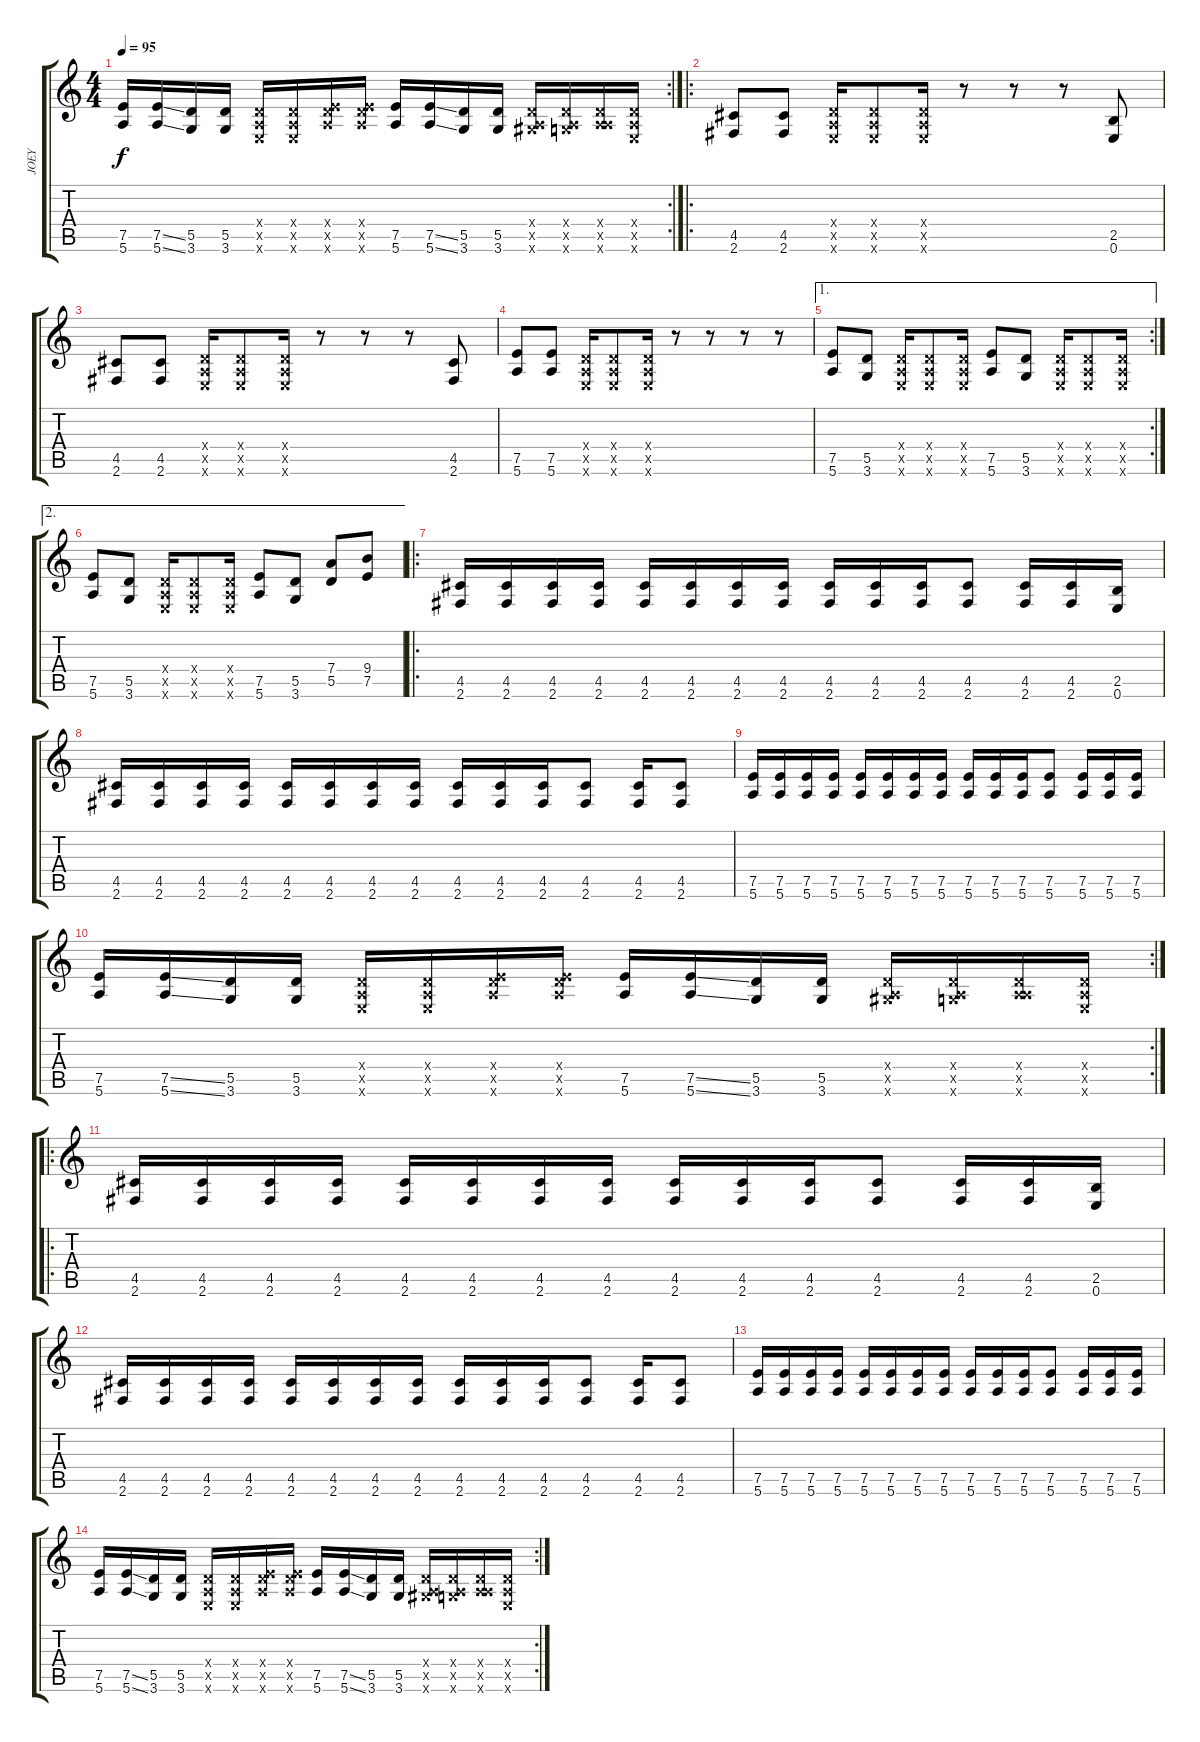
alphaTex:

\track ("JOEY" "JOEY") {instrument distortionguitar}
\staff {score tabs}
\tuning (E4 B3 G3 D3 A2 E2) {hide}
\rc 2
\ts (4 4)
\tempo 95
\clef g2
\ks c
(7.5 5.6).16{dy f} (7.5{ss} 5.6{ss}).16 (5.5 3.6).16 (5.5 3.6).16 (0.4{x} 0.5{x} 0.6{x}).16 (0.4{x} 0.5{x} 0.6{x}).16 (0.4{x} 7.5{x} 5.6{x}).16 (0.4{x} 7.5{x} 5.6{x}).16 (7.5 5.6).16 (7.5{ss} 5.6{ss}).16 (5.5 3.6).16 (5.5 3.6).16 (0.4{x} 0.5{x} 4.6{x}).16 (0.4{x} 0.5{x} 3.6{x}).16 (0.4{x} 0.5{x} 5.6{x}).16 (0.4{x} 0.5{x} 0.6{x}).16 |
\ro
(4.5 2.6).8 (4.5 2.6).8 (0.4{x} 0.5{x} 0.6{x}).16 (0.4{x} 0.5{x} 0.6{x}).8 (0.4{x} 0.5{x} 0.6{x}).16 r.8 r.8 r.8 (2.5 0.6).8 |
(4.5 2.6).8 (4.5 2.6).8 (0.4{x} 0.5{x} 0.6{x}).16 (0.4{x} 0.5{x} 0.6{x}).8 (0.4{x} 0.5{x} 0.6{x}).16 r.8 r.8 r.8 (4.5 2.6).8 |
(7.5 5.6).8 (7.5 5.6).8 (0.4{x} 0.5{x} 0.6{x}).16 (0.4{x} 0.5{x} 0.6{x}).8 (0.4{x} 0.5{x} 0.6{x}).16 r.8 r.8 r.8 r.8 |
\ae 1
\rc 2
(7.5 5.6).8 (5.5 3.6).8 (0.4{x} 0.5{x} 0.6{x}).16 (0.4{x} 0.5{x} 0.6{x}).8 (0.4{x} 0.5{x} 0.6{x}).16 (7.5 5.6).8 (5.5 3.6).8 (0.4{x} 0.5{x} 0.6{x}).16 (0.4{x} 0.5{x} 0.6{x}).8 (0.4{x} 0.5{x} 0.6{x}).16 |
\ae 2
(7.5 5.6).8 (5.5 3.6).8 (0.4{x} 0.5{x} 0.6{x}).16 (0.4{x} 0.5{x} 0.6{x}).8 (0.4{x} 0.5{x} 0.6{x}).16 (7.5 5.6).8 (5.5 3.6).8 (7.4 5.5).8 (9.4 7.5).8 |
\ro
(4.5 2.6).16{volume 15 instrument distortionguitar} (4.5 2.6).16 (4.5 2.6).16 (4.5 2.6).16 (4.5 2.6).16 (4.5 2.6).16 (4.5 2.6).16 (4.5 2.6).16 (4.5 2.6).16 (4.5 2.6).16 (4.5 2.6).16 (4.5 2.6).8 (4.5 2.6).16 (4.5 2.6).16 (2.5 0.6).16 |
(4.5 2.6).16 (4.5 2.6).16 (4.5 2.6).16 (4.5 2.6).16 (4.5 2.6).16 (4.5 2.6).16 (4.5 2.6).16 (4.5 2.6).16 (4.5 2.6).16 (4.5 2.6).16 (4.5 2.6).16 (4.5 2.6).8 (4.5 2.6).16 (4.5 2.6).8 |
(7.5 5.6).16 (7.5 5.6).16 (7.5 5.6).16 (7.5 5.6).16 (7.5 5.6).16 (7.5 5.6).16 (7.5 5.6).16 (7.5 5.6).16 (7.5 5.6).16 (7.5 5.6).16 (7.5 5.6).16 (7.5 5.6).8 (7.5 5.6).16 (7.5 5.6).16 (7.5 5.6).16 |
\rc 2
(7.5 5.6).16 (7.5{ss} 5.6{ss}).16 (5.5 3.6).16 (5.5 3.6).16 (0.4{x} 0.5{x} 0.6{x}).16 (0.4{x} 0.5{x} 0.6{x}).16 (0.4{x} 7.5{x} 5.6{x}).16 (0.4{x} 7.5{x} 5.6{x}).16 (7.5 5.6).16 (7.5{ss} 5.6{ss}).16 (5.5 3.6).16 (5.5 3.6).16 (0.4{x} 0.5{x} 4.6{x}).16 (0.4{x} 0.5{x} 3.6{x}).16 (0.4{x} 0.5{x} 5.6{x}).16 (0.4{x} 0.5{x} 0.6{x}).16 |
\ro
(4.5 2.6).16{volume 15 instrument distortionguitar} (4.5 2.6).16 (4.5 2.6).16 (4.5 2.6).16 (4.5 2.6).16 (4.5 2.6).16 (4.5 2.6).16 (4.5 2.6).16 (4.5 2.6).16 (4.5 2.6).16 (4.5 2.6).16 (4.5 2.6).8 (4.5 2.6).16 (4.5 2.6).16 (2.5 0.6).16 |
(4.5 2.6).16 (4.5 2.6).16 (4.5 2.6).16 (4.5 2.6).16 (4.5 2.6).16 (4.5 2.6).16 (4.5 2.6).16 (4.5 2.6).16 (4.5 2.6).16 (4.5 2.6).16 (4.5 2.6).16 (4.5 2.6).8 (4.5 2.6).16 (4.5 2.6).8 |
(7.5 5.6).16 (7.5 5.6).16 (7.5 5.6).16 (7.5 5.6).16 (7.5 5.6).16 (7.5 5.6).16 (7.5 5.6).16 (7.5 5.6).16 (7.5 5.6).16 (7.5 5.6).16 (7.5 5.6).16 (7.5 5.6).8 (7.5 5.6).16 (7.5 5.6).16 (7.5 5.6).16 |
\rc 2
(7.5 5.6).16 (7.5{ss} 5.6{ss}).16 (5.5 3.6).16 (5.5 3.6).16 (0.4{x} 0.5{x} 0.6{x}).16 (0.4{x} 0.5{x} 0.6{x}).16 (0.4{x} 7.5{x} 5.6{x}).16 (0.4{x} 7.5{x} 5.6{x}).16 (7.5 5.6).16 (7.5{ss} 5.6{ss}).16 (5.5 3.6).16 (5.5 3.6).16 (0.4{x} 0.5{x} 4.6{x}).16 (0.4{x} 0.5{x} 3.6{x}).16 (0.4{x} 0.5{x} 5.6{x}).16 (0.4{x} 0.5{x} 0.6{x}).16
